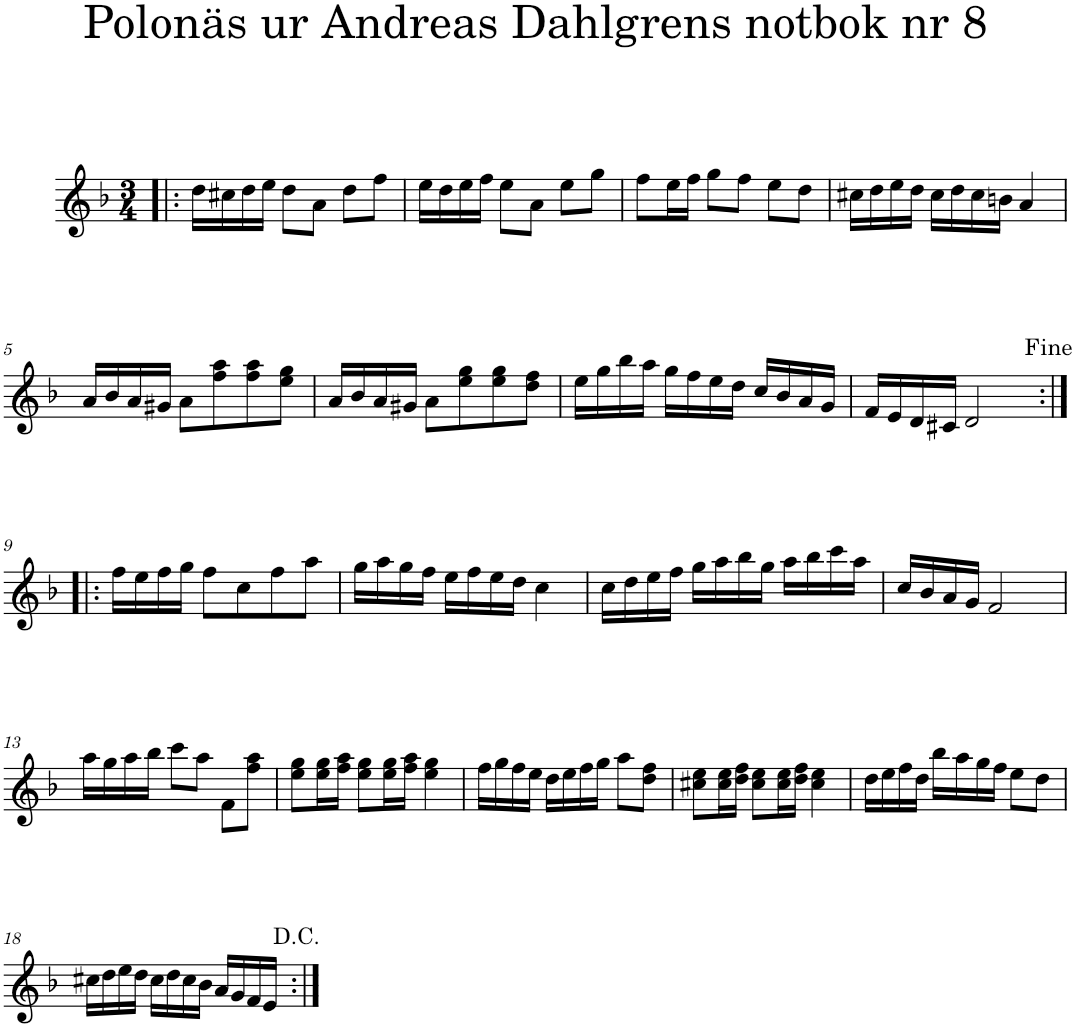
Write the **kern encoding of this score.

**kern
*part1
*staff1
*I"Piano
*I'Pno
*clefG2
*k[b-]
*d:
*M3/4
=1!|:
16dd\LL
16cc#X\
16dd\
16ee\JJ
8dd\L
8a\J
8dd\L
8ff\J
=2
16ee\LL
16dd\
16ee\
16ff\JJ
8ee\L
8a\J
8ee\L
8gg\J
=3
8ff\L
16ee\L
16ff\JJ
8gg\L
8ff\J
8ee\L
8dd\J
=4
16cc#X\LL
16dd\
16ee\
16dd\JJ
16cc#\LL
16dd\
16cc#\
16bn\JJ
4a/
!!LO:LB:g=z
=5
16a/LL
16b-/
16a/
16g#X/JJ
8a\L
8ff\ 8aa\
8ff\ 8aa\
8ee\ 8gg\J
=6
16a/LL
16b-/
16a/
16g#X/JJ
8a\L
8ee\ 8gg\
8ee\ 8gg\
8dd\ 8ff\J
=7
16ee\LL
16gg\
16bb-\
16aa\JJ
16gg\LL
16ff\
16ee\
16dd\JJ
16cc/LL
16b-/
16a/
16g/JJ
=8
16f/LL
16e/
16d/
16c#X/JJ
2d/
!!LO:LB:g=z
=9:|!|:
16ff\LL
16ee\
16ff\
16gg\JJ
8ff\L
8cc\
8ff\
8aa\J
=10
16gg\LL
16aa\
16gg\
16ff\JJ
16ee\LL
16ff\
16ee\
16dd\JJ
4cc\
=11
16cc\LL
16dd\
16ee\
16ff\JJ
16gg\LL
16aa\
16bb-\
16gg\JJ
16aa\LL
16bb-\
16ccc\
16aa\JJ
=12
16cc/LL
16b-/
16a/
16g/JJ
2f/
!!LO:LB:g=z
=13
16aa\LL
16gg\
16aa\
16bb-\JJ
8ccc\L
8aa\J
8f\L
8ff\ 8aa\J
=14
8ee\ 8gg\L
16ee\ 16gg\L
16ff\ 16aa\JJ
8ee\ 8gg\L
16ee\ 16gg\L
16ff\ 16aa\JJ
4ee\ 4gg\
=15
16ff\LL
16gg\
16ff\
16ee\JJ
16dd\LL
16ee\
16ff\
16gg\JJ
8aa\L
8dd\ 8ff\J
=16
8cc#X\ 8ee\L
16cc#\ 16ee\L
16dd\ 16ff\JJ
8cc#\ 8ee\L
16cc#\ 16ee\L
16dd\ 16ff\JJ
4cc#\ 4ee\
=17
16dd\LL
16ee\
16ff\
16dd\JJ
16bb-\LL
16aa\
16gg\
16ff\JJ
8ee\L
8dd\J
!!LO:LB:g=z
=18
16cc#X\LL
16dd\
16ee\
16dd\JJ
16cc#\LL
16dd\
16cc#\
16b-\JJ
16a/LL
16g/
16f/
16e/JJ
=:|!
*-
